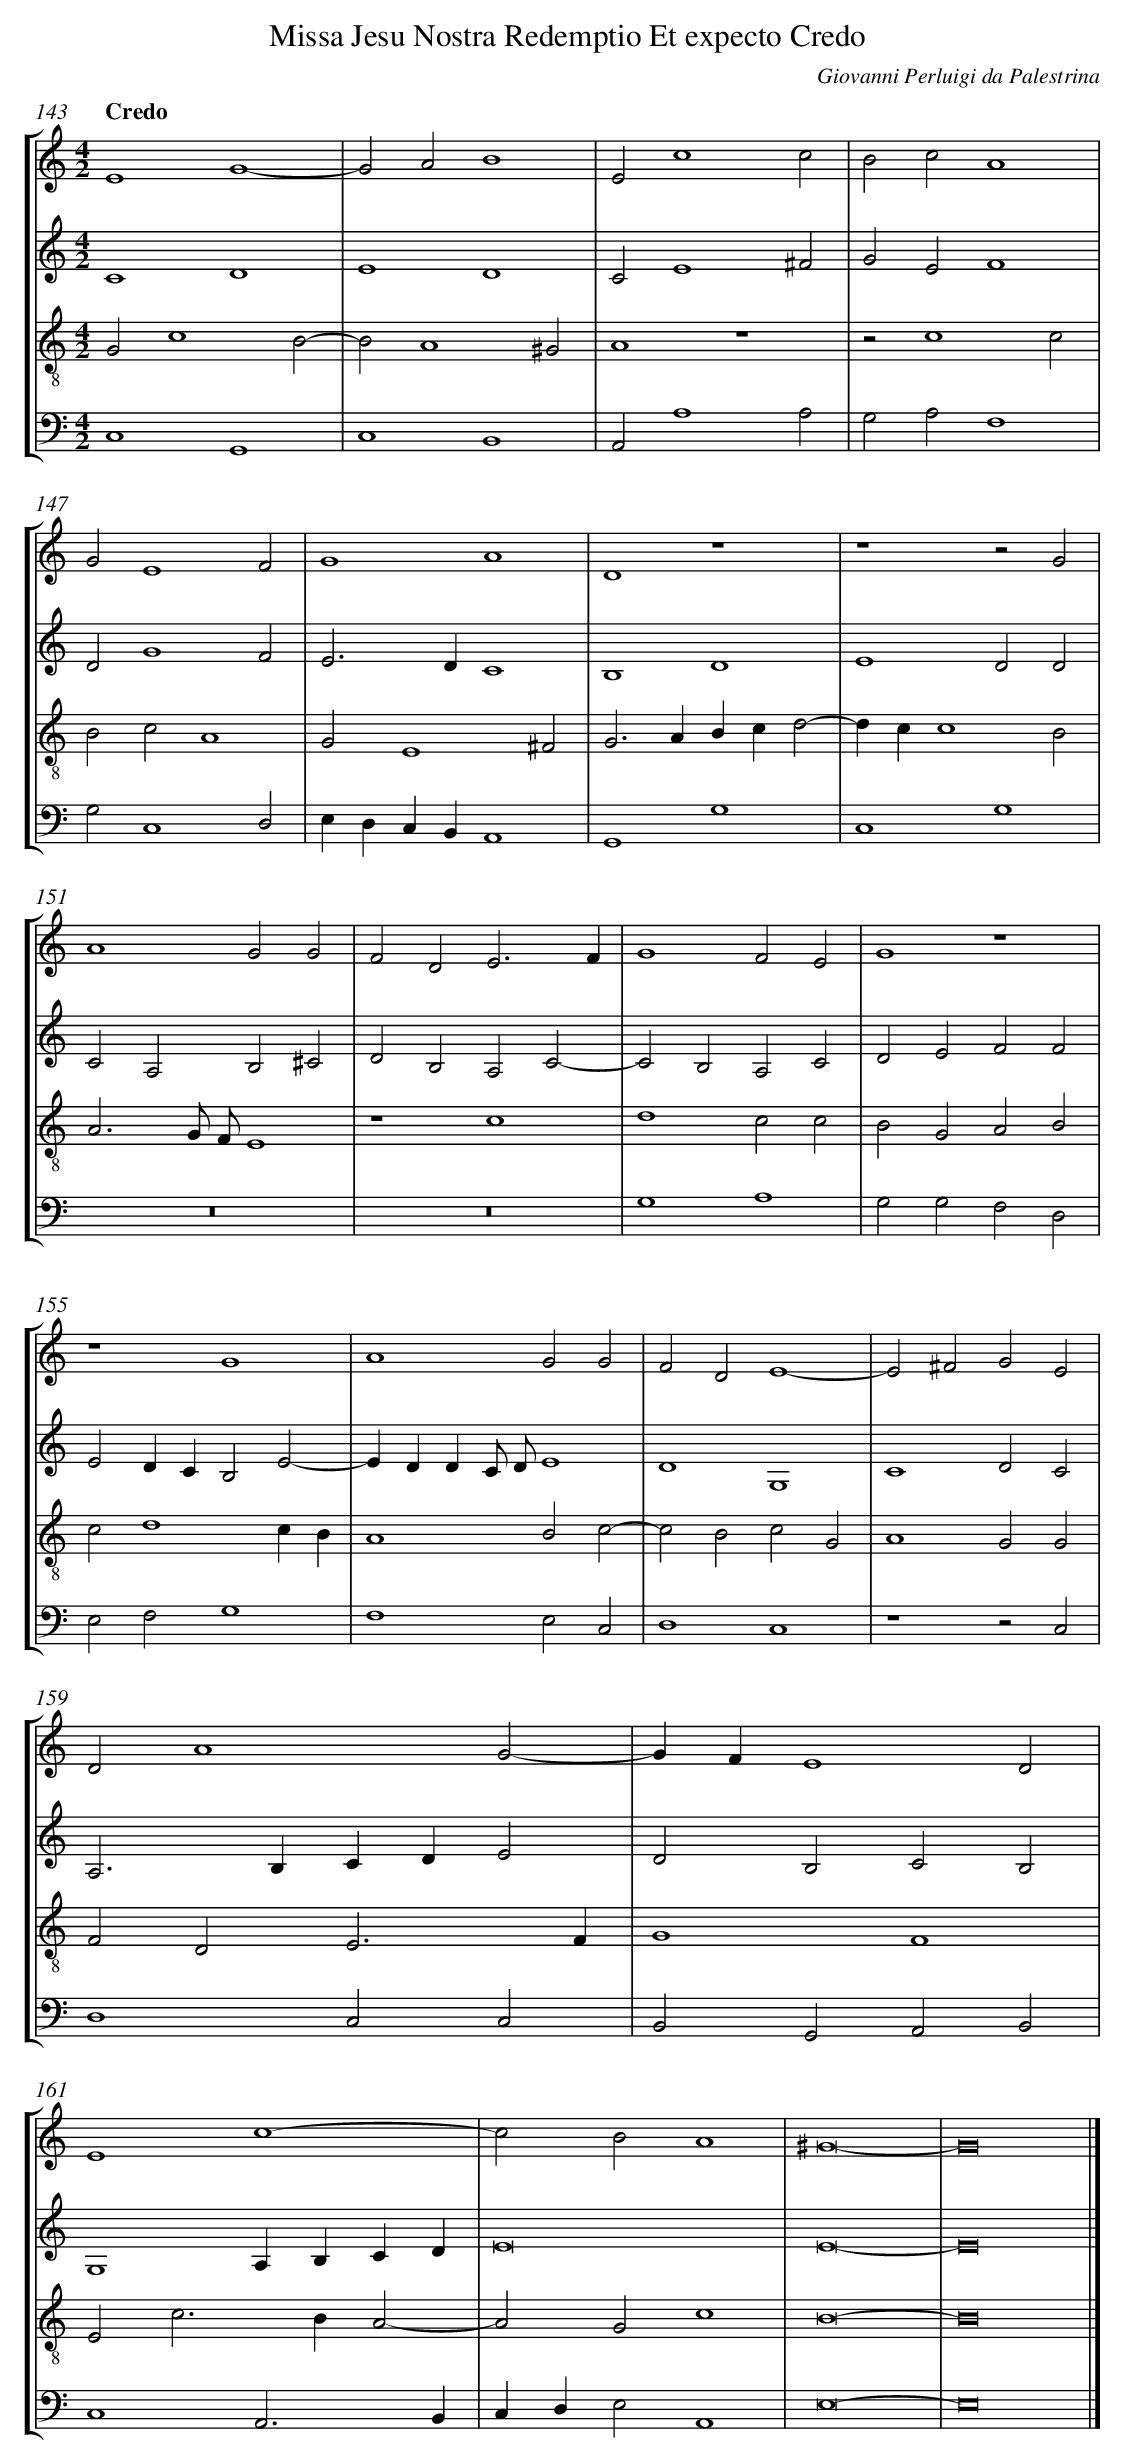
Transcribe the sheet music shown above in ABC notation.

X:1
T: Missa Jesu Nostra Redemptio Et expecto Credo
C: Giovanni Perluigi da Palestrina
L: 1/4
M: 4/2
Q: "Credo"
%%staves [1 2 3 4]
V: 1 clef=treble
V: 2 clef=treble
V: 3 clef=treble-8
V: 4 clef=bass
K: C
[V:1] E4G4- |
[V:2] C4D4 |
[V:3] G2c4B2- |
[V:4] C,4G,,4 |
[V:1] G2A2B4 |
[V:2] E4D4 |
[V:3] B2A4^G2 |
[V:4] C,4B,,4 |
[V:1] E2c4c2 |
[V:2] C2E4^F2 |
[V:3] A4z4 |
[V:4] A,,2A,4A,2 |
[V:1] B2c2A4 |
[V:2] G2E2F4 |
[V:3] z2c4c2 |
[V:4] G,2A,2F,4 |
[V:1] G2E4F2 |
[V:2] D2G4F2 |
[V:3] B2c2A4 |
[V:4] G,2C,4D,2 |
[V:1] G4A4 |
[V:2] E2>D2C4 |
[V:3] G2E4^F2 |
[V:4] E,D,C,B,,A,,4 |
[V:1] D4z4 |
[V:2] B,4D4 |
[V:3] G2>A2Bcd2- |
[V:4] G,,4G,4 |
[V:1] z4z2G2 |
[V:2] E4D2D2 |
[V:3] dcc4B2 |
[V:4] C,4G,4 |
[V:1] A4G2G2 |
[V:2] C2A,2B,2^C2 |
[V:3] A3G/ F/E4 |
[V:4] z8 |
[V:1] F2D2E3F |
[V:2] D2B,2A,2C2- |
[V:3] z4c4 |
[V:4] z8 |
[V:1] G4F2E2 |
[V:2] C2B,2A,2C2 |
[V:3] d4c2c2 |
[V:4] G,4A,4 |
[V:1] G4z4 |
[V:2] D2E2F2F2 |
[V:3] B2G2A2B2 |
[V:4] G,2G,2F,2D,2 |
[V:1] z4G4 |
[V:2] E2DCB,2E2- |
[V:3] c2d4cB |
[V:4] E,2F,2G,4 |
[V:1] A4G2G2 |
[V:2] EDDC/ D/E4 |
[V:3] A4B2c2- |
[V:4] F,4E,2C,2 |
[V:1] F2D2E4- |
[V:2] D4G,4 |
[V:3] c2B2c2G2 |
[V:4] D,4C,4 |
[V:1] E2^F2G2E2 |
[V:2] C4D2C2 |
[V:3] A4G2G2 |
[V:4] z4z2C,2 |
[V:1] D2A4G2- |
[V:2] A,2>B,2CDE2 |
[V:3] F2D2E3F |
[V:4] D,4C,2C,2 |
[V:1] GFE4D2 |
[V:2] D2B,2C2B,2 |
[V:3] G4F4 |
[V:4] B,,2G,,2A,,2B,,2 |
[V:1] E4c4- |
[V:2] G,4A,B,CD |
[V:3] E2c2>B2A2- |
[V:4] C,4A,,3B,, |
[V:1] c2B2A4 |
[V:2] E8 |
[V:3] A2G2c4 |
[V:4] C,D,E,2A,,4 |
[V:1] ^G8- |
[V:2] E8- |
[V:3] B8- |
[V:4] E,8- |
[V:1] G8 |]
[V:2] E8 |]
[V:3] B8 |]
[V:4] E,8 |]
